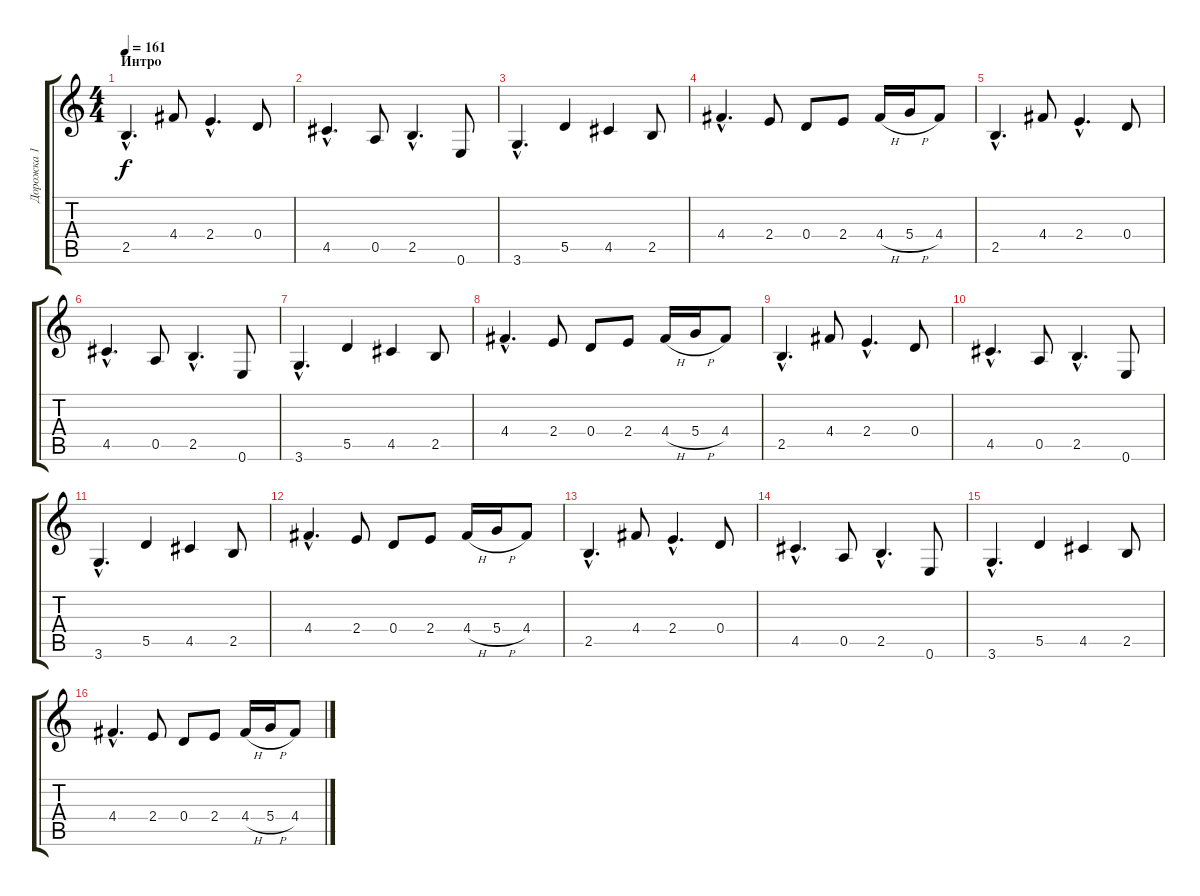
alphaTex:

\track ("Дорожка 1" "Дорожка 1") {instrument overdrivenguitar}
\staff {score tabs}
\tuning (E4 B3 G3 D3 A2 E2) {hide}
\ts (4 4)
\section ("" "Интро")
\tempo 161
\clef g2
\ks c
2.5{hac}.4{d dy f instrument overdrivenguitar} 4.4.8 2.4{hac}.4{d} 0.4.8 |
4.5{hac}.4{d} 0.5.8 2.5{hac}.4{d} 0.6.8 |
3.6{hac}.4{d} 5.5.4 4.5.4 2.5.8 |
4.4{hac}.4{d} 2.4.8 0.4.8 2.4.8 4.4{h}.16 5.4{h}.16 4.4.8 |
2.5{hac}.4{d} 4.4.8 2.4{hac}.4{d} 0.4.8 |
4.5{hac}.4{d} 0.5.8 2.5{hac}.4{d} 0.6.8 |
3.6{hac}.4{d} 5.5.4 4.5.4 2.5.8 |
4.4{hac}.4{d} 2.4.8 0.4.8 2.4.8 4.4{h}.16 5.4{h}.16 4.4.8 |
2.5{hac}.4{d} 4.4.8 2.4{hac}.4{d} 0.4.8 |
4.5{hac}.4{d} 0.5.8 2.5{hac}.4{d} 0.6.8 |
3.6{hac}.4{d} 5.5.4 4.5.4 2.5.8 |
4.4{hac}.4{d} 2.4.8 0.4.8 2.4.8 4.4{h}.16 5.4{h}.16 4.4.8 |
2.5{hac}.4{d} 4.4.8 2.4{hac}.4{d} 0.4.8 |
4.5{hac}.4{d} 0.5.8 2.5{hac}.4{d} 0.6.8 |
3.6{hac}.4{d} 5.5.4 4.5.4 2.5.8 |
4.4{hac}.4{d} 2.4.8 0.4.8 2.4.8 4.4{h}.16 5.4{h}.16 4.4.8
